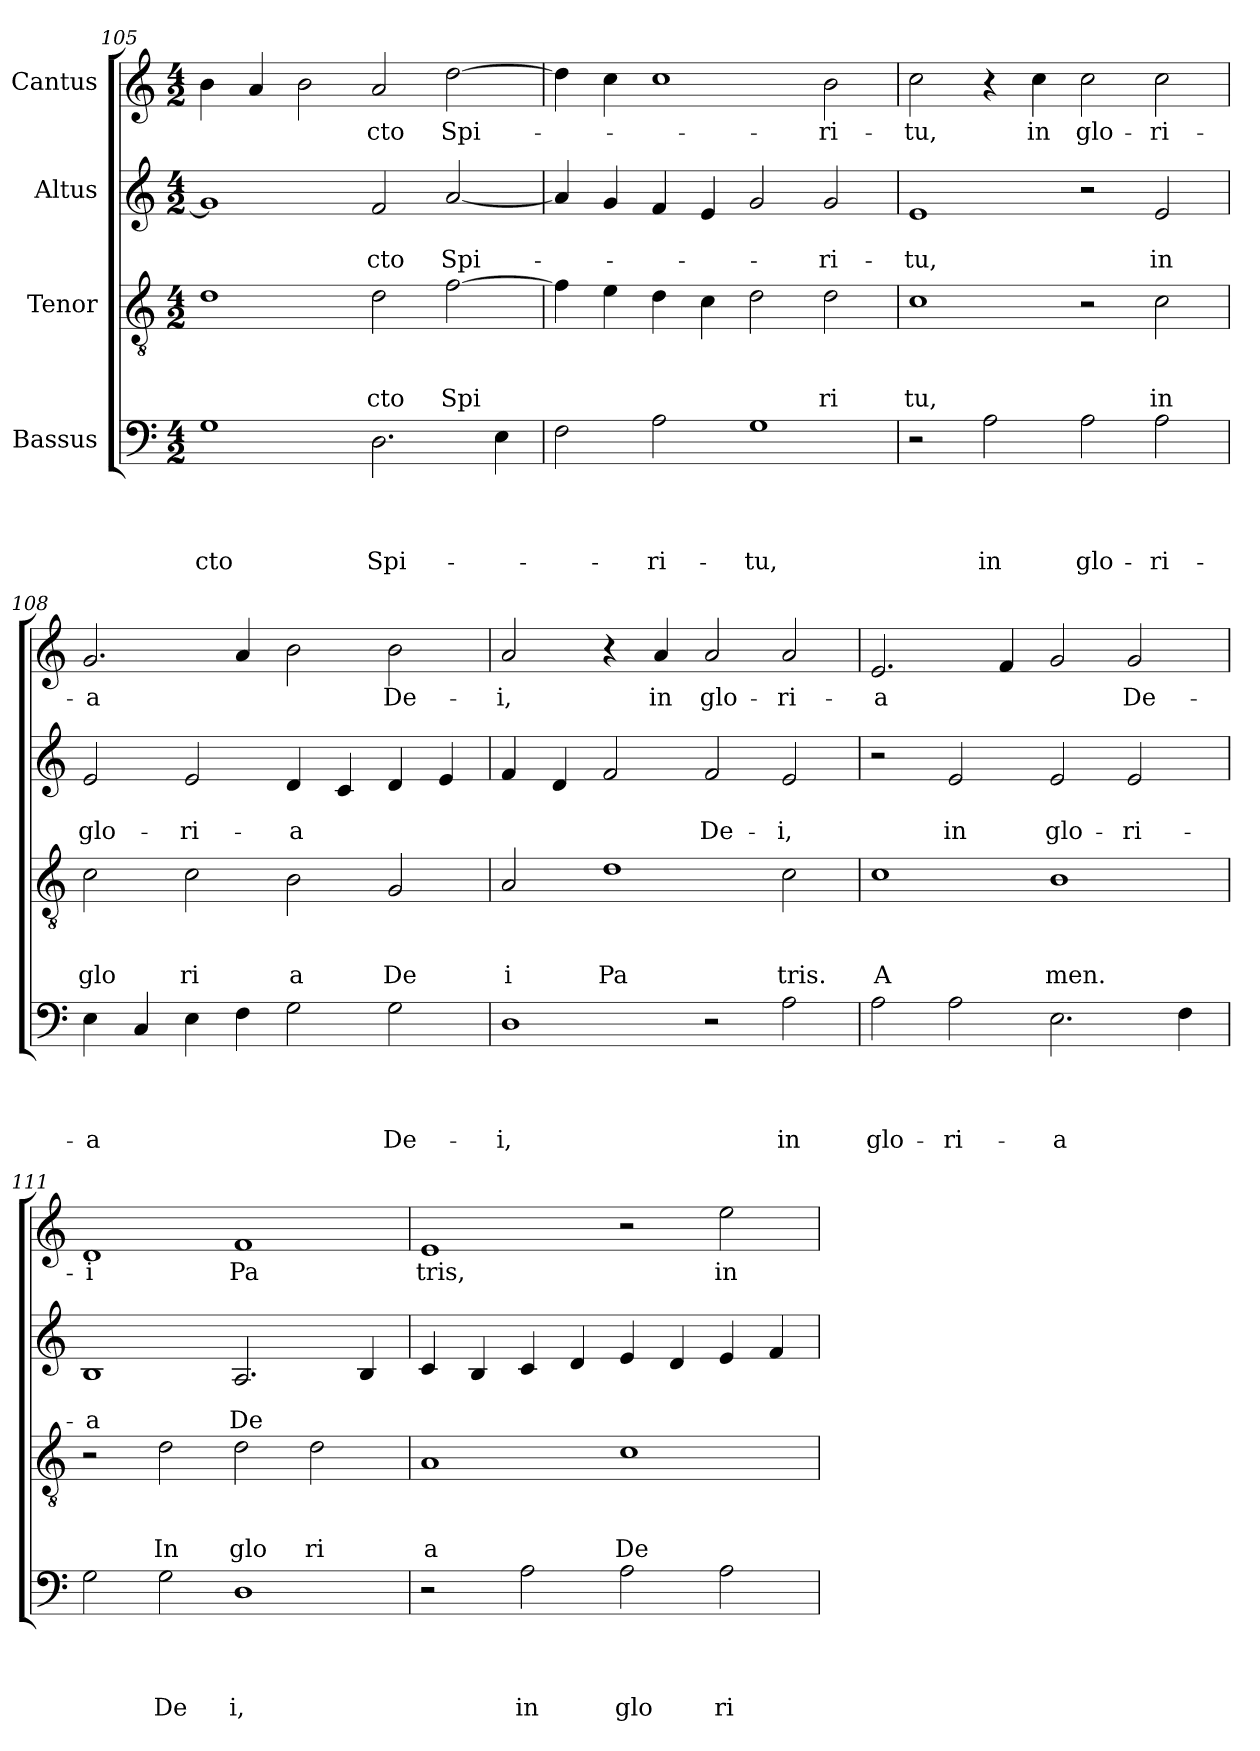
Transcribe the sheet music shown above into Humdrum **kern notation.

**kern	**text	**text	**text	**text	**kern	**text	**text	**text	**kern	**text	**text	**kern	**text
*part4	*part4	*part4	*part4	*part4	*part3	*part3	*part3	*part3	*part2	*part2	*part2	*part1	*part1
*staff4	*staff4	*staff4	*staff4	*staff4	*staff3	*staff3	*staff3	*staff3	*staff2	*staff2	*staff2	*staff1	*staff1
*I"Bassus	*	*	*	*	*I"Tenor	*	*	*	*I"Altus	*	*	*I"Cantus	*
!!LO:PB:g=z
*clefF4	*	*	*	*	*clefGv2	*	*	*	*clefG2	*	*	*clefG2	*
*k[]	*	*	*	*	*k[]	*	*	*	*k[]	*	*	*k[]	*
*C:	*	*	*	*	*C:	*	*	*	*C:	*	*	*C:	*
*M4/2	*	*	*	*	*M4/2	*	*	*	*M4/2	*	*	*M4/2	*
=105	=105	=105	=105	=105	=105	=105	=105	=105	=105	=105	=105	=105	=105
!	!	!	!	!LO:LY:b	!	!	!	!	!	!	!	!	!
1G	.	.	.	cto	1d	.	.	.	1g]	.	.	4b\	.
.	.	.	.	.	.	.	.	.	.	.	.	4a/	.
.	.	.	.	.	.	.	.	.	.	.	.	2b\	.
!	!	!	!	!LO:LY:b	!	!	!	!LO:LY:b	!	!	!LO:LY:b	!	!LO:LY:b
2.D\	.	.	.	Spi-	2d\	.	.	-cto	2f/	.	-cto	2a/	cto
!	!	!	!	!	!	!	!	!LO:LY:b	!	!	!LO:LY:b	!	!LO:LY:b
.	.	.	.	.	[>2f\	.	.	Spi	[<2a/	.	Spi-	[>2dd\	Spi-
4E\	.	.	.	.	.	.	.	.	.	.	.	.	.
=106	=106	=106	=106	=106	=106	=106	=106	=106	=106	=106	=106	=106	=106
2F\	.	.	.	.	4f\]	.	.	.	4a/]	.	.	4dd\]	.
.	.	.	.	.	4e\	.	.	.	4g/	.	.	4cc\	.
!	!	!	!	!LO:LY:b	!	!	!	!	!	!	!	!	!
2A\	.	.	.	-ri-	4d\	.	.	.	4f/	.	.	1cc	.
.	.	.	.	.	4c\	.	.	.	4e/	.	.	.	.
!	!	!	!	!LO:LY:b	!	!	!	!	!	!	!	!	!
1G	.	.	.	-tu,	2d\	.	.	.	2g/	.	.	.	.
!	!	!	!	!	!	!	!	!LO:LY:b	!	!	!LO:LY:b	!	!LO:LY:b
.	.	.	.	.	2d\	.	.	ri	2g/	.	-ri-	2b\	-ri-
=107	=107	=107	=107	=107	=107	=107	=107	=107	=107	=107	=107	=107	=107
!	!	!	!	!	!	!	!	!LO:LY:b	!	!	!LO:LY:b	!	!LO:LY:b
2r	.	.	.	.	1c	.	.	tu,	1e	.	-tu,	2cc\	-tu,
!	!	!	!	!LO:LY:b	!	!	!	!	!	!	!	!	!
2A\	.	.	.	in	.	.	.	.	.	.	.	4r	.
!	!	!	!	!	!	!	!	!	!	!	!	!	!LO:LY:b
.	.	.	.	.	.	.	.	.	.	.	.	4cc\	in
!	!	!	!	!LO:LY:b	!	!	!	!	!	!	!	!	!LO:LY:b
2A\	.	.	.	glo-	2r	.	.	.	2r	.	.	2cc\	glo-
!	!	!	!	!LO:LY:b	!	!	!	!LO:LY:b	!	!	!LO:LY:b	!	!LO:LY:b
2A\	.	.	.	-ri-	2c\	.	.	in	2e/	.	in	2cc\	-ri-
=108	=108	=108	=108	=108	=108	=108	=108	=108	=108	=108	=108	=108	=108
!	!	!	!	!LO:LY:b	!	!	!	!LO:LY:b	!	!	!LO:LY:b	!	!LO:LY:b
4E\	.	.	.	-a	2c\	.	.	glo	2e/	.	glo-	2.g/	-a
4C/	.	.	.	.	.	.	.	.	.	.	.	.	.
!	!	!	!	!	!	!	!	!LO:LY:b	!	!	!LO:LY:b	!	!
4E\	.	.	.	.	2c\	.	.	ri	2e/	.	-ri-	.	.
4F\	.	.	.	.	.	.	.	.	.	.	.	4a/	.
!	!	!	!	!	!	!	!	!LO:LY:b	!	!	!LO:LY:b	!	!
2G\	.	.	.	.	2B\	.	.	a	4d/	.	-a	2b\	.
.	.	.	.	.	.	.	.	.	4c/	.	.	.	.
!	!	!	!	!LO:LY:b	!	!	!	!LO:LY:b	!	!	!	!	!LO:LY:b
2G\	.	.	.	De-	2G/	.	.	De	4d/	.	.	2b\	De-
.	.	.	.	.	.	.	.	.	4e/	.	.	.	.
=109	=109	=109	=109	=109	=109	=109	=109	=109	=109	=109	=109	=109	=109
!	!	!	!	!LO:LY:b	!	!	!	!LO:LY:b	!	!	!	!	!LO:LY:b
1D	.	.	.	-i,	2A/	.	.	i	4f/	.	.	2a/	-i,
.	.	.	.	.	.	.	.	.	4d/	.	.	.	.
!	!	!	!	!	!	!	!	!LO:LY:b	!	!	!	!	!
.	.	.	.	.	1d	.	.	Pa	2f/	.	.	4r	.
!	!	!	!	!	!	!	!	!	!	!	!	!	!LO:LY:b
.	.	.	.	.	.	.	.	.	.	.	.	4a/	in
!	!	!	!	!	!	!	!	!	!	!	!LO:LY:b	!	!LO:LY:b
2r	.	.	.	.	.	.	.	.	2f/	.	De-	2a/	glo-
!	!	!	!	!LO:LY:b	!	!	!	!LO:LY:b	!	!	!LO:LY:b	!	!LO:LY:b
2A\	.	.	.	in	2c\	.	.	tris.	2e/	.	-i,	2a/	-ri-
=110	=110	=110	=110	=110	=110	=110	=110	=110	=110	=110	=110	=110	=110
!	!	!	!	!LO:LY:b	!	!	!	!LO:LY:b	!	!	!	!	!LO:LY:b
2A\	.	.	.	glo-	1c	.	.	A	2r	.	.	2.e/	-a
!	!	!	!	!LO:LY:b	!	!	!	!	!	!	!LO:LY:b	!	!
2A\	.	.	.	-ri-	.	.	.	.	2e/	.	in	.	.
.	.	.	.	.	.	.	.	.	.	.	.	4f/	.
!	!	!	!	!LO:LY:b	!	!	!	!LO:LY:b	!	!	!LO:LY:b	!	!
2.E\	.	.	.	-a	1B	.	.	men.	2e/	.	glo-	2g/	.
!	!	!	!	!	!	!	!	!	!	!	!LO:LY:b	!	!LO:LY:b
.	.	.	.	.	.	.	.	.	2e/	.	-ri-	2g/	De-
4F\	.	.	.	.	.	.	.	.	.	.	.	.	.
!!LO:LB:g=z
=111	=111	=111	=111	=111	=111	=111	=111	=111	=111	=111	=111	=111	=111
!	!	!	!	!	!	!	!	!	!	!	!LO:LY:b	!	!LO:LY:b
2G\	.	.	.	.	2r	.	.	.	1B	.	-a	1d	-i
!	!	!	!	!LO:LY:b	!	!	!	!LO:LY:b	!	!	!	!	!
2G\	.	.	.	De	2d\	.	.	In	.	.	.	.	.
!	!	!	!	!LO:LY:b	!	!	!	!LO:LY:b	!	!	!LO:LY:b	!	!LO:LY:b
1D	.	.	.	i,	2d\	.	.	glo	2.A/	.	De	1f	Pa
!	!	!	!	!	!	!	!	!LO:LY:b	!	!	!	!	!
.	.	.	.	.	2d\	.	.	ri	.	.	.	.	.
.	.	.	.	.	.	.	.	.	4B/	.	.	.	.
=112	=112	=112	=112	=112	=112	=112	=112	=112	=112	=112	=112	=112	=112
!	!	!	!	!	!	!	!	!LO:LY:b	!	!	!	!	!LO:LY:b
2r	.	.	.	.	1A	.	.	a	4c/	.	.	1e	tris,
.	.	.	.	.	.	.	.	.	4B/	.	.	.	.
!	!	!	!	!LO:LY:b	!	!	!	!	!	!	!	!	!
2A\	.	.	.	in	.	.	.	.	4c/	.	.	.	.
.	.	.	.	.	.	.	.	.	4d/	.	.	.	.
!	!	!	!	!LO:LY:b	!	!	!	!LO:LY:b	!	!	!	!	!
2A\	.	.	.	glo	1c	.	.	De	4e/	.	.	2r	.
.	.	.	.	.	.	.	.	.	4d/	.	.	.	.
!	!	!	!	!LO:LY:b	!	!	!	!	!	!	!	!	!LO:LY:b
2A\	.	.	.	ri	.	.	.	.	4e/	.	.	2ee\	in
.	.	.	.	.	.	.	.	.	4f/	.	.	.	.
=	=	=	=	=	=	=	=	=	=	=	=	=	=
*-	*-	*-	*-	*-	*-	*-	*-	*-	*-	*-	*-	*-	*-
